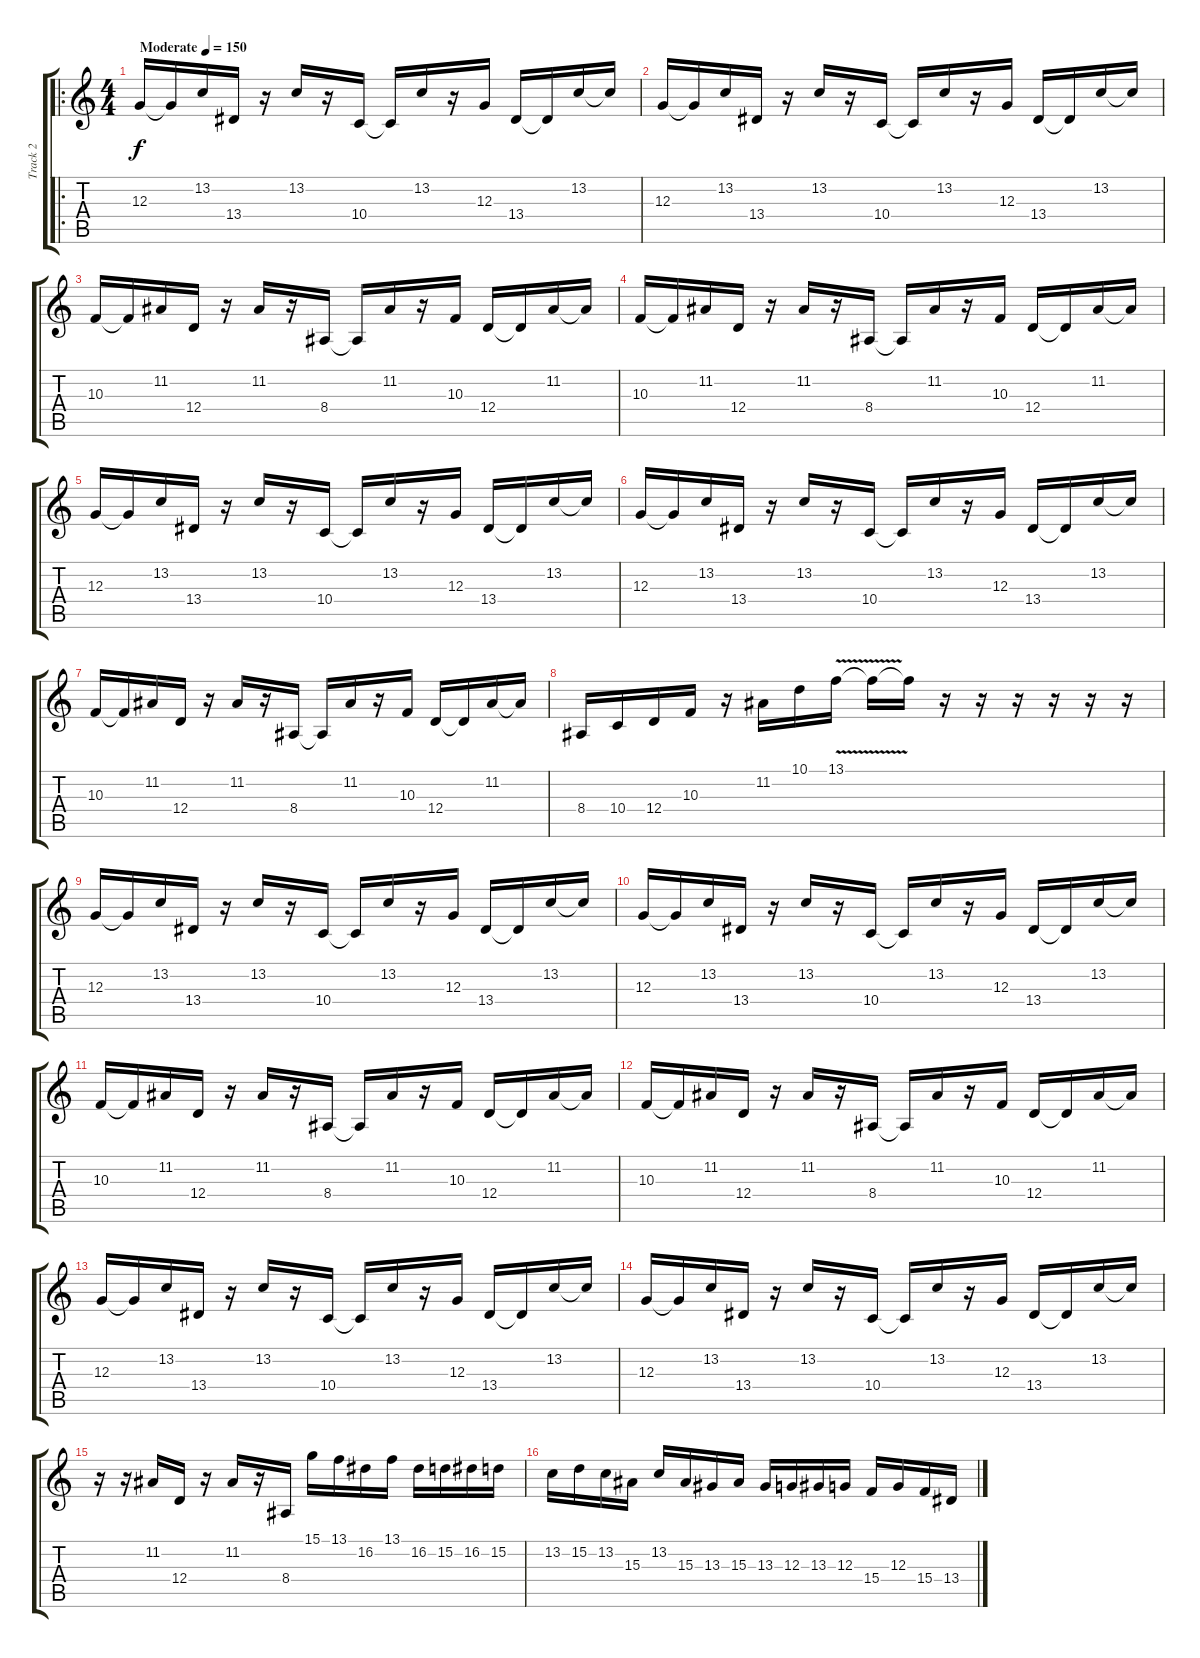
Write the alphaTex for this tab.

\track ("Track 2" "Track 2") {instrument lead5charang}
\staff {score tabs}
\tuning (E4 B3 G3 D3 A2 E2) {hide}
\ro
\ts (4 4)
\tempo (150 "Moderate")
\clef g2
\ks c
12.3.16{dy f instrument lead5charang} 12.3{t}.16 13.2.16 13.4.16 r.16 13.2.16 r.16 10.4.16 10.4{t}.16 13.2.16 r.16 12.3.16 13.4.16 13.4{t}.16 13.2.16 13.2{t}.16 |
12.3.16 12.3{t}.16 13.2.16 13.4.16 r.16 13.2.16 r.16 10.4.16 10.4{t}.16 13.2.16 r.16 12.3.16 13.4.16 13.4{t}.16 13.2.16 13.2{t}.16 |
10.3.16 10.3{t}.16 11.2.16 12.4.16 r.16 11.2.16 r.16 8.4.16 8.4{t}.16 11.2.16 r.16 10.3.16 12.4.16 12.4{t}.16 11.2.16 11.2{t}.16 |
10.3.16 10.3{t}.16 11.2.16 12.4.16 r.16 11.2.16 r.16 8.4.16 8.4{t}.16 11.2.16 r.16 10.3.16 12.4.16 12.4{t}.16 11.2.16 11.2{t}.16 |
12.3.16 12.3{t}.16 13.2.16 13.4.16 r.16 13.2.16 r.16 10.4.16 10.4{t}.16 13.2.16 r.16 12.3.16 13.4.16 13.4{t}.16 13.2.16 13.2{t}.16 |
12.3.16 12.3{t}.16 13.2.16 13.4.16 r.16 13.2.16 r.16 10.4.16 10.4{t}.16 13.2.16 r.16 12.3.16 13.4.16 13.4{t}.16 13.2.16 13.2{t}.16 |
10.3.16 10.3{t}.16 11.2.16 12.4.16 r.16 11.2.16 r.16 8.4.16 8.4{t}.16 11.2.16 r.16 10.3.16 12.4.16 12.4{t}.16 11.2.16 11.2{t}.16 |
8.4.16 10.4.16 12.4.16 10.3.16 r.16 11.2.16 10.1.16 13.1{v}.16 13.1{t}.16 13.1{t}.16 r.16 r.16 r.16 r.16 r.16 r.16 |
12.3.16 12.3{t}.16 13.2.16 13.4.16 r.16 13.2.16 r.16 10.4.16 10.4{t}.16 13.2.16 r.16 12.3.16 13.4.16 13.4{t}.16 13.2.16 13.2{t}.16 |
12.3.16 12.3{t}.16 13.2.16 13.4.16 r.16 13.2.16 r.16 10.4.16 10.4{t}.16 13.2.16 r.16 12.3.16 13.4.16 13.4{t}.16 13.2.16 13.2{t}.16 |
10.3.16 10.3{t}.16 11.2.16 12.4.16 r.16 11.2.16 r.16 8.4.16 8.4{t}.16 11.2.16 r.16 10.3.16 12.4.16 12.4{t}.16 11.2.16 11.2{t}.16 |
10.3.16 10.3{t}.16 11.2.16 12.4.16 r.16 11.2.16 r.16 8.4.16 8.4{t}.16 11.2.16 r.16 10.3.16 12.4.16 12.4{t}.16 11.2.16 11.2{t}.16 |
12.3.16 12.3{t}.16 13.2.16 13.4.16 r.16 13.2.16 r.16 10.4.16 10.4{t}.16 13.2.16 r.16 12.3.16 13.4.16 13.4{t}.16 13.2.16 13.2{t}.16 |
12.3.16 12.3{t}.16 13.2.16 13.4.16 r.16 13.2.16 r.16 10.4.16 10.4{t}.16 13.2.16 r.16 12.3.16 13.4.16 13.4{t}.16 13.2.16 13.2{t}.16 |
r.16 r.16 11.2.16 12.4.16 r.16 11.2.16 r.16 8.4.16 15.1.16 13.1.16 16.2.16 13.1.16 16.2.16 15.2.16 16.2.16 15.2.16 |
13.2.16 15.2.16 13.2.16 15.3.16 13.2.16 15.3.16 13.3.16 15.3.16 13.3.16 12.3.16 13.3.16 12.3.16 15.4.16 12.3.16 15.4.16 13.4.16
